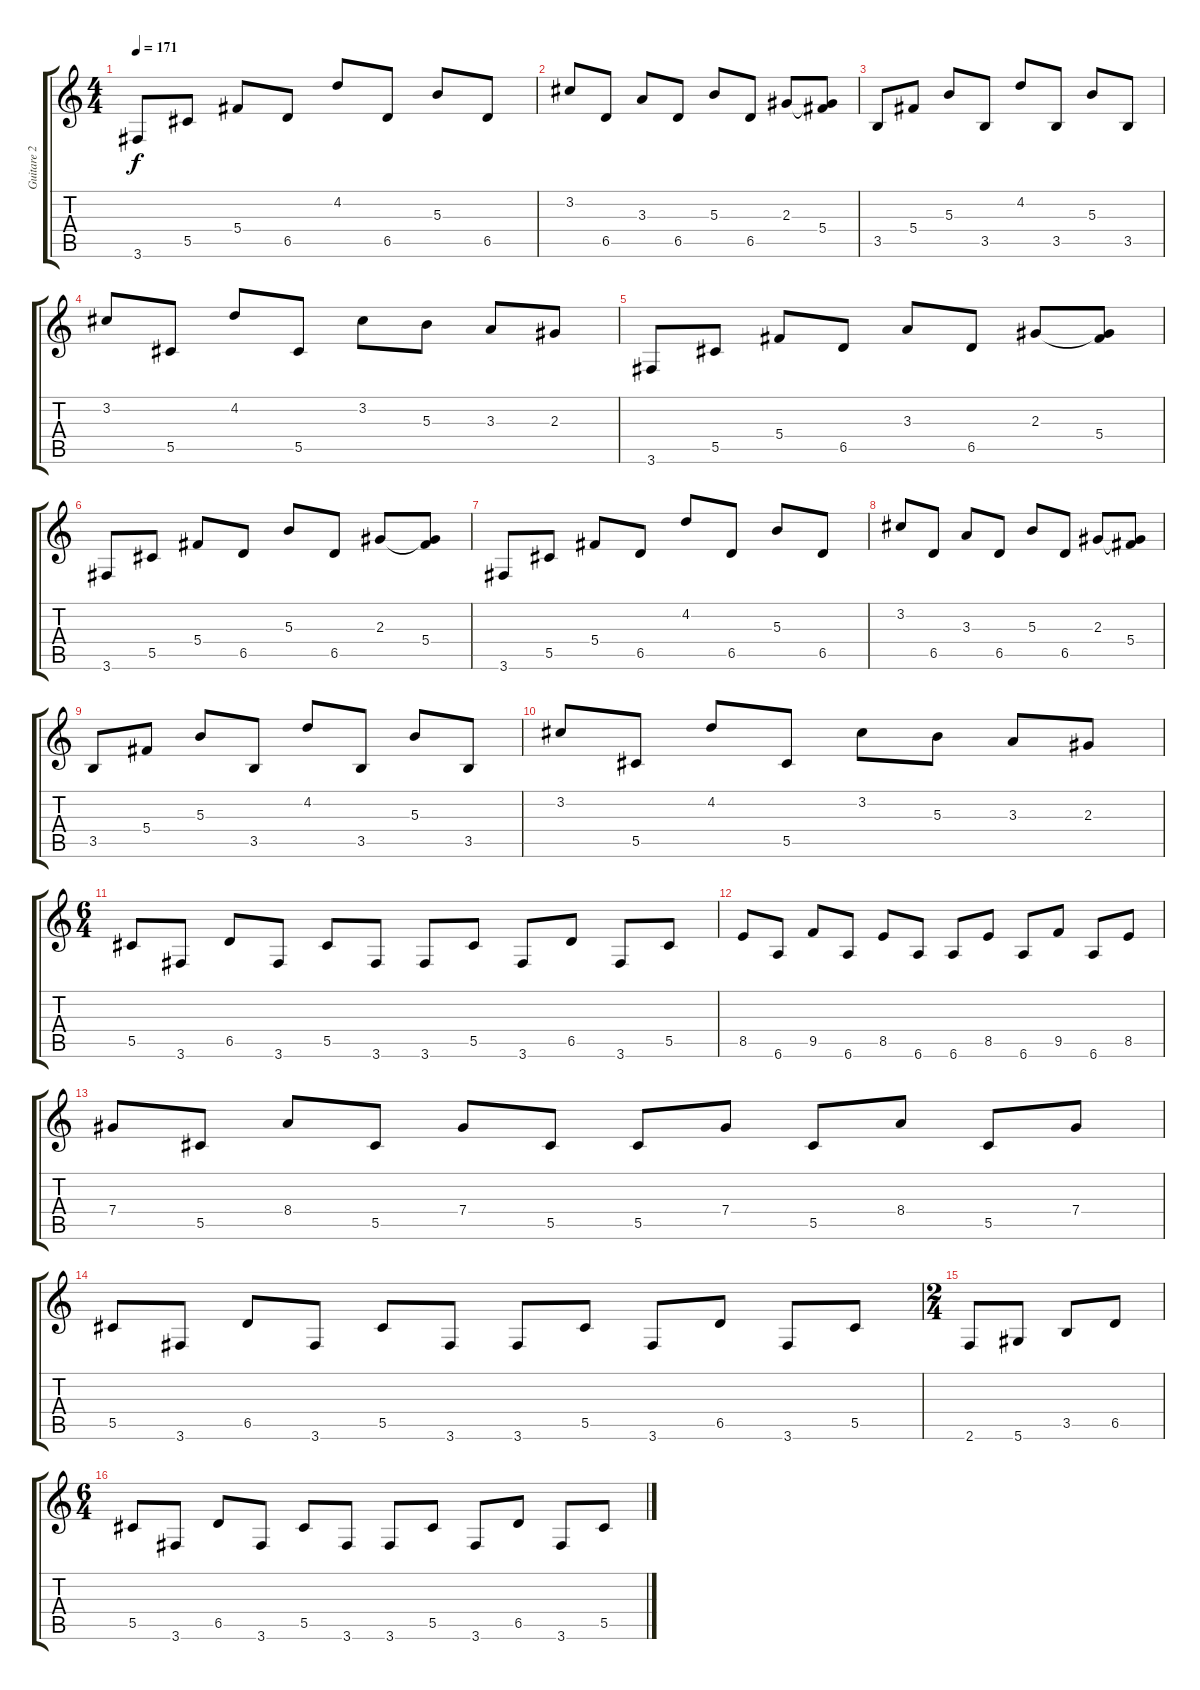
\track ("Guitare 2" "Guitare 2") {instrument distortionguitar}
\staff {score tabs}
\tuning (Eb4 Bb3 Gb3 Db3 Ab2 Eb2) {hide}
\ts (4 4)
\tempo 171
\clef g2
\ks c
3.6.8{dy f} 5.5.8 5.4.8 6.5.8 4.2.8 6.5.8 5.3.8 6.5.8 |
3.2.8 6.5.8 3.3.8 6.5.8 5.3.8 6.5.8 2.3.8 (2.3{t} 5.4).8 |
3.5.8 5.4.8 5.3.8 3.5.8 4.2.8 3.5.8 5.3.8 3.5.8 |
3.2.8 5.5.8 4.2.8 5.5.8 3.2.8 5.3.8 3.3.8 2.3.8 |
3.6.8 5.5.8 5.4.8 6.5.8 3.3.8 6.5.8 2.3.8 (2.3{t} 5.4).8 |
3.6.8 5.5.8 5.4.8 6.5.8 5.3.8 6.5.8 2.3.8 (2.3{t} 5.4).8 |
3.6.8 5.5.8 5.4.8 6.5.8 4.2.8 6.5.8 5.3.8 6.5.8 |
3.2.8 6.5.8 3.3.8 6.5.8 5.3.8 6.5.8 2.3.8 (2.3{t} 5.4).8 |
3.5.8 5.4.8 5.3.8 3.5.8 4.2.8 3.5.8 5.3.8 3.5.8 |
3.2.8 5.5.8 4.2.8 5.5.8 3.2.8 5.3.8 3.3.8 2.3.8 |
\ts (6 4)
5.5.8 3.6.8 6.5.8 3.6.8 5.5.8 3.6.8 3.6.8 5.5.8 3.6.8 6.5.8 3.6.8 5.5.8 |
8.5.8 6.6.8 9.5.8 6.6.8 8.5.8 6.6.8 6.6.8 8.5.8 6.6.8 9.5.8 6.6.8 8.5.8 |
7.4.8 5.5.8 8.4.8 5.5.8 7.4.8 5.5.8 5.5.8 7.4.8 5.5.8 8.4.8 5.5.8 7.4.8 |
5.5.8 3.6.8 6.5.8 3.6.8 5.5.8 3.6.8 3.6.8 5.5.8 3.6.8 6.5.8 3.6.8 5.5.8 |
\ts (2 4)
2.6.8 5.6.8 3.5.8 6.5.8 |
\ts (6 4)
5.5.8 3.6.8 6.5.8 3.6.8 5.5.8 3.6.8 3.6.8 5.5.8 3.6.8 6.5.8 3.6.8 5.5.8
